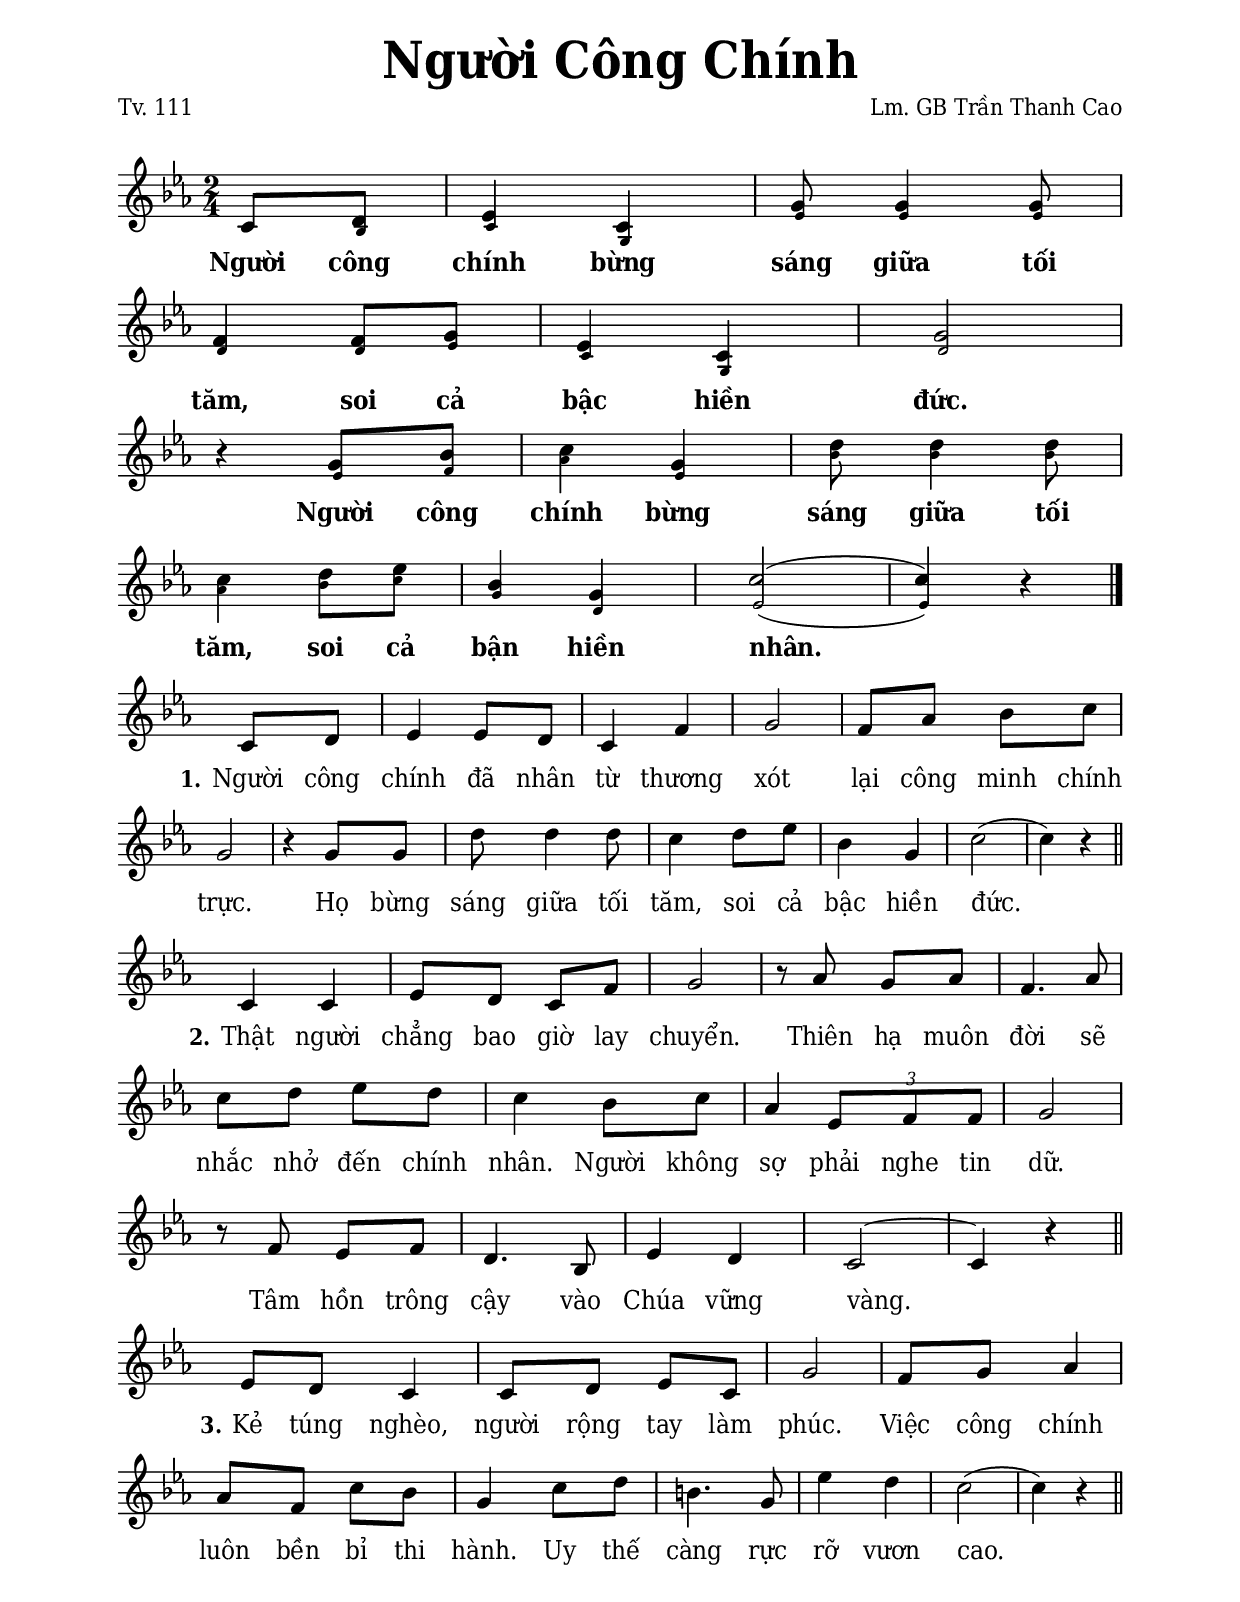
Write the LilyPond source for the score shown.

% Cài đặt chung
\version "2.22.1"
\include "english.ly"

\header {
  title = \markup { \fontsize #3 "Người Công Chính" }
  poet = "Tv. 111"
  composer = "Lm. GB Trần Thanh Cao"
  arranger = " "
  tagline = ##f
}

% Nhạc điệp khúc
nhacDiepKhucSop = \relative c' {
  \partial 4 c8 d |
  ef4 c |
  g'8 g4 g8 |
  f4 f8 g |
  ef4 c |
  g'2 |
  r4 g8 bf |
  c4 g |
  d'8 d4 d8 |
  c4 d8 ef |
  bf4 g |
  c2 ^( |
  c4) r \bar "|."
}

nhacDiepKhucBas = \relative c' {
  \partial 4 c8 bf |
  c4 g |
  ef'8 ef4 ef8 |
  d4 d8 ef |
  c4 g |
  d'2 |
  r4 ef8 f |
  af4 ef |
  bf'8 bf4 bf8 |
  af4 bf8 c |
  g4 d |
  ef2 _( |
  ef4) r
}

% Nhạc phiên khúc
nhacPhienKhucMot = \relative c' {
  \partial 4 c8 d |
  ef4 ef8 d |
  c4 f |
  g2 |
  f8 af bf c |
  g2 |
  r4 g8 g |
  d' d4 d8 |
  c4 d8 ef |
  bf4 g |
  c2 ( |
  c4) r \bar "||"
}

nhacPhienKhucHai = \relative c' {
  c4 c |
  ef8 d c f |
  g2 |
  r8 af g af |
  f4. af8 |
  c d ef d |
  c4 bf8 c |
  af4 \tuplet 3/2 { ef8 f f } |
  g2 |
  r8 f ef f |
  d4. bf8 |
  ef4 d |
  c2 \tweak extra-offset #'(0 . 3) ^~ |
  c4 r \bar "||"
}

nhacPhienKhucBa = \relative c' {
  ef8 d c4 |
  c8 d ef c |
  g'2 |
  f8 g af4 |
  af8 f c' bf |
  g4 c8 d |
  b!4. g8 |
  ef'4 d |
  c2 ( |
  c4) r \bar "||"
}

% Lời điệp khúc
loiDiepKhuc = \lyricmode {
  Người công chính bừng sáng giữa tối tăm,
  soi cả bậc hiền đức.
  Người công chính bừng sáng giữa tối tăm,
  soi cả bận hiền nhân.
}

% Lời phiên khúc
loiPhienKhucMot = \lyricmode {
  \set stanza = #"1."
  Người công chính đã nhân từ thương xót
  lại công minh chính trực.
  Họ bừng sáng giữa tối tăm, soi cả bậc hiền đức.
}

loiPhienKhucHai = \lyricmode {
  \set stanza = #"2."
  Thật người chẳng bao giờ lay chuyển.
  Thiên hạ muôn đời sẽ nhắc nhở đến chính nhân.
  Người không sợ phải nghe tin dữ.
  Tâm hồn trông cậy vào Chúa vững vàng.
}

loiPhienKhucBa = \lyricmode {
  \set stanza = #"3."
  Kẻ túng nghèo, người rộng tay làm phúc.
  Việc công chính luôn bền bỉ thi hành.
  Uy thế càng rực rỡ vươn cao.
}


% Dàn trang
\paper {
  #(set-paper-size "a4")
  top-margin = 20\mm
  bottom-margin = 10\mm
  left-margin = 20\mm
  right-margin = 20\mm
  indent = #0
  #(define fonts
    (make-pango-font-tree
      "Deja Vu Serif Condensed"
      "Deja Vu Serif Condensed"
      "Deja Vu Serif Condensed"
      (/ 20 20)))
  page-count = #1
  system-system-spacing = #'((basic-distance . 12)
                             (minimum-distance . 12.5)
                             (padding . 1))
  score-system-spacing = #'((basic-distance . 12)
                             (minimum-distance . 12.5)
                             (padding . 1))
}

% Thiết lập tông và nhịp
TongNhip = { \key ef \major \time 2/4 }

% Đổi kích thước nốt cho bè phụ
notBePhu =
#(define-music-function (font-size music) (number? ly:music?)
   (for-some-music
     (lambda (m)
       (if (music-is-of-type? m 'rhythmic-event)
           (begin
             (set! (ly:music-property m 'tweaks)
                   (cons `(font-size . ,font-size)
                         (ly:music-property m 'tweaks)))
             #t)
           #f))
     music)
   music)

\score {
  \new ChoirStaff <<
    \new Staff = diepKhuc \with {
        \consists "Merge_rests_engraver"
        %\magnifyStaff #(magstep +1)
        printPartCombineTexts = ##f
      }
      <<
      \new Voice \TongNhip \partCombine 
        \nhacDiepKhucSop
        \notBePhu -3 { \nhacDiepKhucBas }
      \new NullVoice = nhacThamChieu \nhacDiepKhucSop
      \new Lyrics \with {
          \override VerticalAxisGroup.
            nonstaff-relatedstaff-spacing.padding = #1
          \override VerticalAxisGroup.
            nonstaff-unrelatedstaff-spacing.padding = #1
        }
        \lyricsto nhacThamChieu \loiDiepKhuc
      >>
  >>
  \layout {
    \override Lyrics.LyricText.font-series = #'bold
    %\override Lyrics.LyricText.font-size = #+2
    \override Lyrics.LyricSpace.minimum-distance = #4
    \override Score.BarNumber.break-visibility = ##(#f #f #f)
    \override Score.SpacingSpanner.uniform-stretching = ##t
  }
}

\score {
  \new ChoirStaff <<
    \new Staff = phienKhuc \with {
        %\magnifyStaff #(magstep +1)
      }
      <<
      \new Voice = beSop {
        \key ef \major \time 2/4 \nhacPhienKhucMot
      }
    >>
    \new Lyrics \with {
          \override VerticalAxisGroup.
            nonstaff-relatedstaff-spacing.padding = #1.5
          \override VerticalAxisGroup.
            nonstaff-unrelatedstaff-spacing.padding = #1
        }
        \lyricsto beSop \loiPhienKhucMot
  >>
  \layout {
    \override Staff.TimeSignature.transparent = ##t
    %\override Lyrics.LyricText.font-size = #+2
    \override Lyrics.LyricSpace.minimum-distance = #2
    \override Score.BarNumber.break-visibility = ##(#f #f #f)
    \override Score.SpacingSpanner.uniform-stretching = ##t
  }
}

\score {
  \new ChoirStaff <<
    \new Staff = phienKhuc \with {
        %\magnifyStaff #(magstep +1)
      }
      <<
      \new Voice = beSop {
        \key ef \major \time 2/4 \nhacPhienKhucHai
      }
    >>
    \new Lyrics \with {
          \override VerticalAxisGroup.
            nonstaff-relatedstaff-spacing.padding = #1.3
          \override VerticalAxisGroup.
            nonstaff-unrelatedstaff-spacing.padding = #1
        }
        \lyricsto beSop \loiPhienKhucHai
  >>
  \layout {
    \override Staff.TimeSignature.transparent = ##t
    %\override Lyrics.LyricText.font-size = #+2
    \override Lyrics.LyricSpace.minimum-distance = #2
    \override Score.BarNumber.break-visibility = ##(#f #f #f)
    \override Score.SpacingSpanner.uniform-stretching = ##t
  }
}

\score {
  \new ChoirStaff <<
    \new Staff = phienKhuc \with {
        %\magnifyStaff #(magstep +1)
      }
      <<
      \new Voice = beSop {
        \key ef \major \time 2/4 \nhacPhienKhucBa
      }
    >>
    \new Lyrics \with {
          \override VerticalAxisGroup.
            nonstaff-relatedstaff-spacing.padding = #1.2
          \override VerticalAxisGroup.
            nonstaff-unrelatedstaff-spacing.padding = #1
        }
        \lyricsto beSop \loiPhienKhucBa
  >>
  \layout {
    \override Staff.TimeSignature.transparent = ##t
    %\override Lyrics.LyricText.font-size = #+2
    \override Lyrics.LyricSpace.minimum-distance = #2.5
    \override Score.BarNumber.break-visibility = ##(#f #f #f)
    \override Score.SpacingSpanner.uniform-stretching = ##t
  }
}
